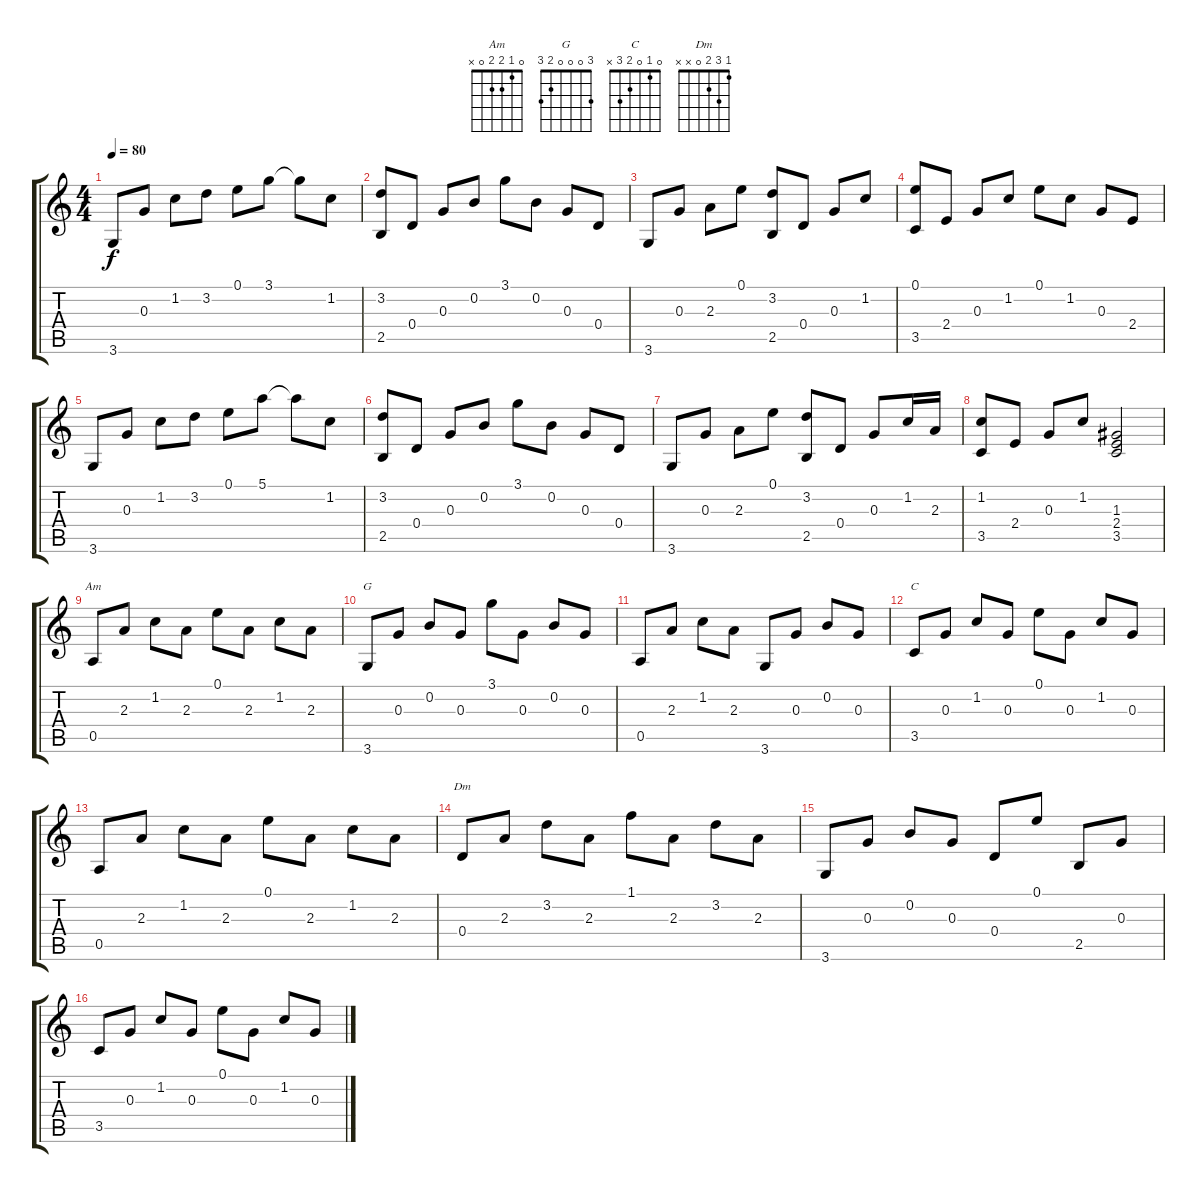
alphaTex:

\track "" {instrument acousticguitarnylon}
\staff {score tabs}
\tuning (E4 B3 G3 D3 A2 E2) {hide}
\chord ("Am" 0 1 2 2 0 x)
\chord ("G" 3 0 0 0 2 3)
\chord ("C" 0 1 0 2 3 x)
\chord ("Dm" 1 3 2 0 x x)
\ts (4 4)
\tempo 80
\clef g2
\ks c
3.6.8{dy f instrument acousticguitarnylon} 0.3.8 1.2.8 3.2.8 0.1.8 3.1.8 3.1{t}.8 1.2.8 |
(3.2 2.5).8 0.4.8 0.3.8 0.2.8 3.1.8 0.2.8 0.3.8 0.4.8 |
3.6.8 0.3.8 2.3.8 0.1.8 (3.2 2.5).8 0.4.8 0.3.8 1.2.8 |
(0.1 3.5).8 2.4.8 0.3.8 1.2.8 0.1.8 1.2.8 0.3.8 2.4.8 |
3.6.8 0.3.8 1.2.8 3.2.8 0.1.8 5.1.8 5.1{t}.8 1.2.8 |
(3.2 2.5).8 0.4.8 0.3.8 0.2.8 3.1.8 0.2.8 0.3.8 0.4.8 |
3.6.8 0.3.8 2.3.8 0.1.8 (3.2 2.5).8 0.4.8 0.3.8 1.2.16 2.3.16 |
(1.2 3.5).8 2.4.8 0.3.8 1.2.8 (1.3 2.4 3.5).2 |
0.5.8{ch "Am"} 2.3.8 1.2.8 2.3.8 0.1.8 2.3.8 1.2.8 2.3.8 |
3.6.8{ch "G"} 0.3.8 0.2.8 0.3.8 3.1.8 0.3.8 0.2.8 0.3.8 |
0.5.8 2.3.8 1.2.8 2.3.8 3.6.8 0.3.8 0.2.8 0.3.8 |
3.5.8{ch "C"} 0.3.8 1.2.8 0.3.8 0.1.8 0.3.8 1.2.8 0.3.8 |
0.5.8 2.3.8 1.2.8 2.3.8 0.1.8 2.3.8 1.2.8 2.3.8 |
0.4.8{ch "Dm"} 2.3.8 3.2.8 2.3.8 1.1.8 2.3.8 3.2.8 2.3.8 |
3.6.8 0.3.8 0.2.8 0.3.8 0.4.8 0.1.8 2.5.8 0.3.8 |
3.5.8 0.3.8 1.2.8 0.3.8 0.1.8 0.3.8 1.2.8 0.3.8
